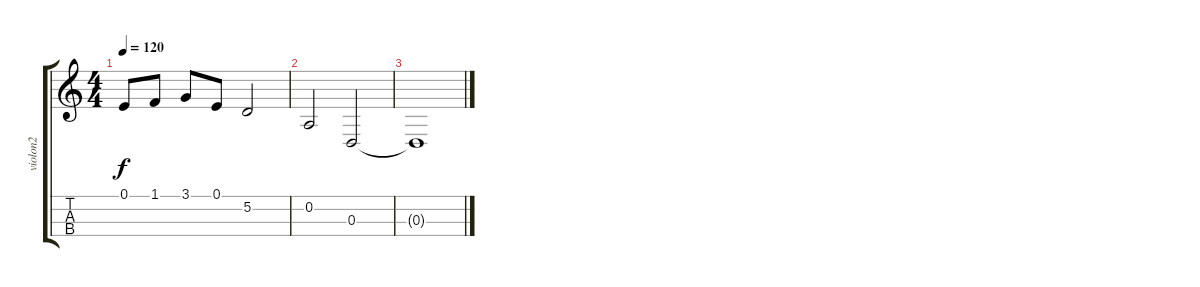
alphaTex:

\track ("violon2" "violon2") {instrument stringensemble1}
\staff {score tabs}
\tuning (E4 A3 D3 G2) {hide}
\ts (4 4)
\tempo 120
\clef g2
\ks c
0.1.8{dy f} 1.1.8 3.1.8 0.1.8 5.2.2 |
0.2.2 0.3.2 |
0.3{t}.1
